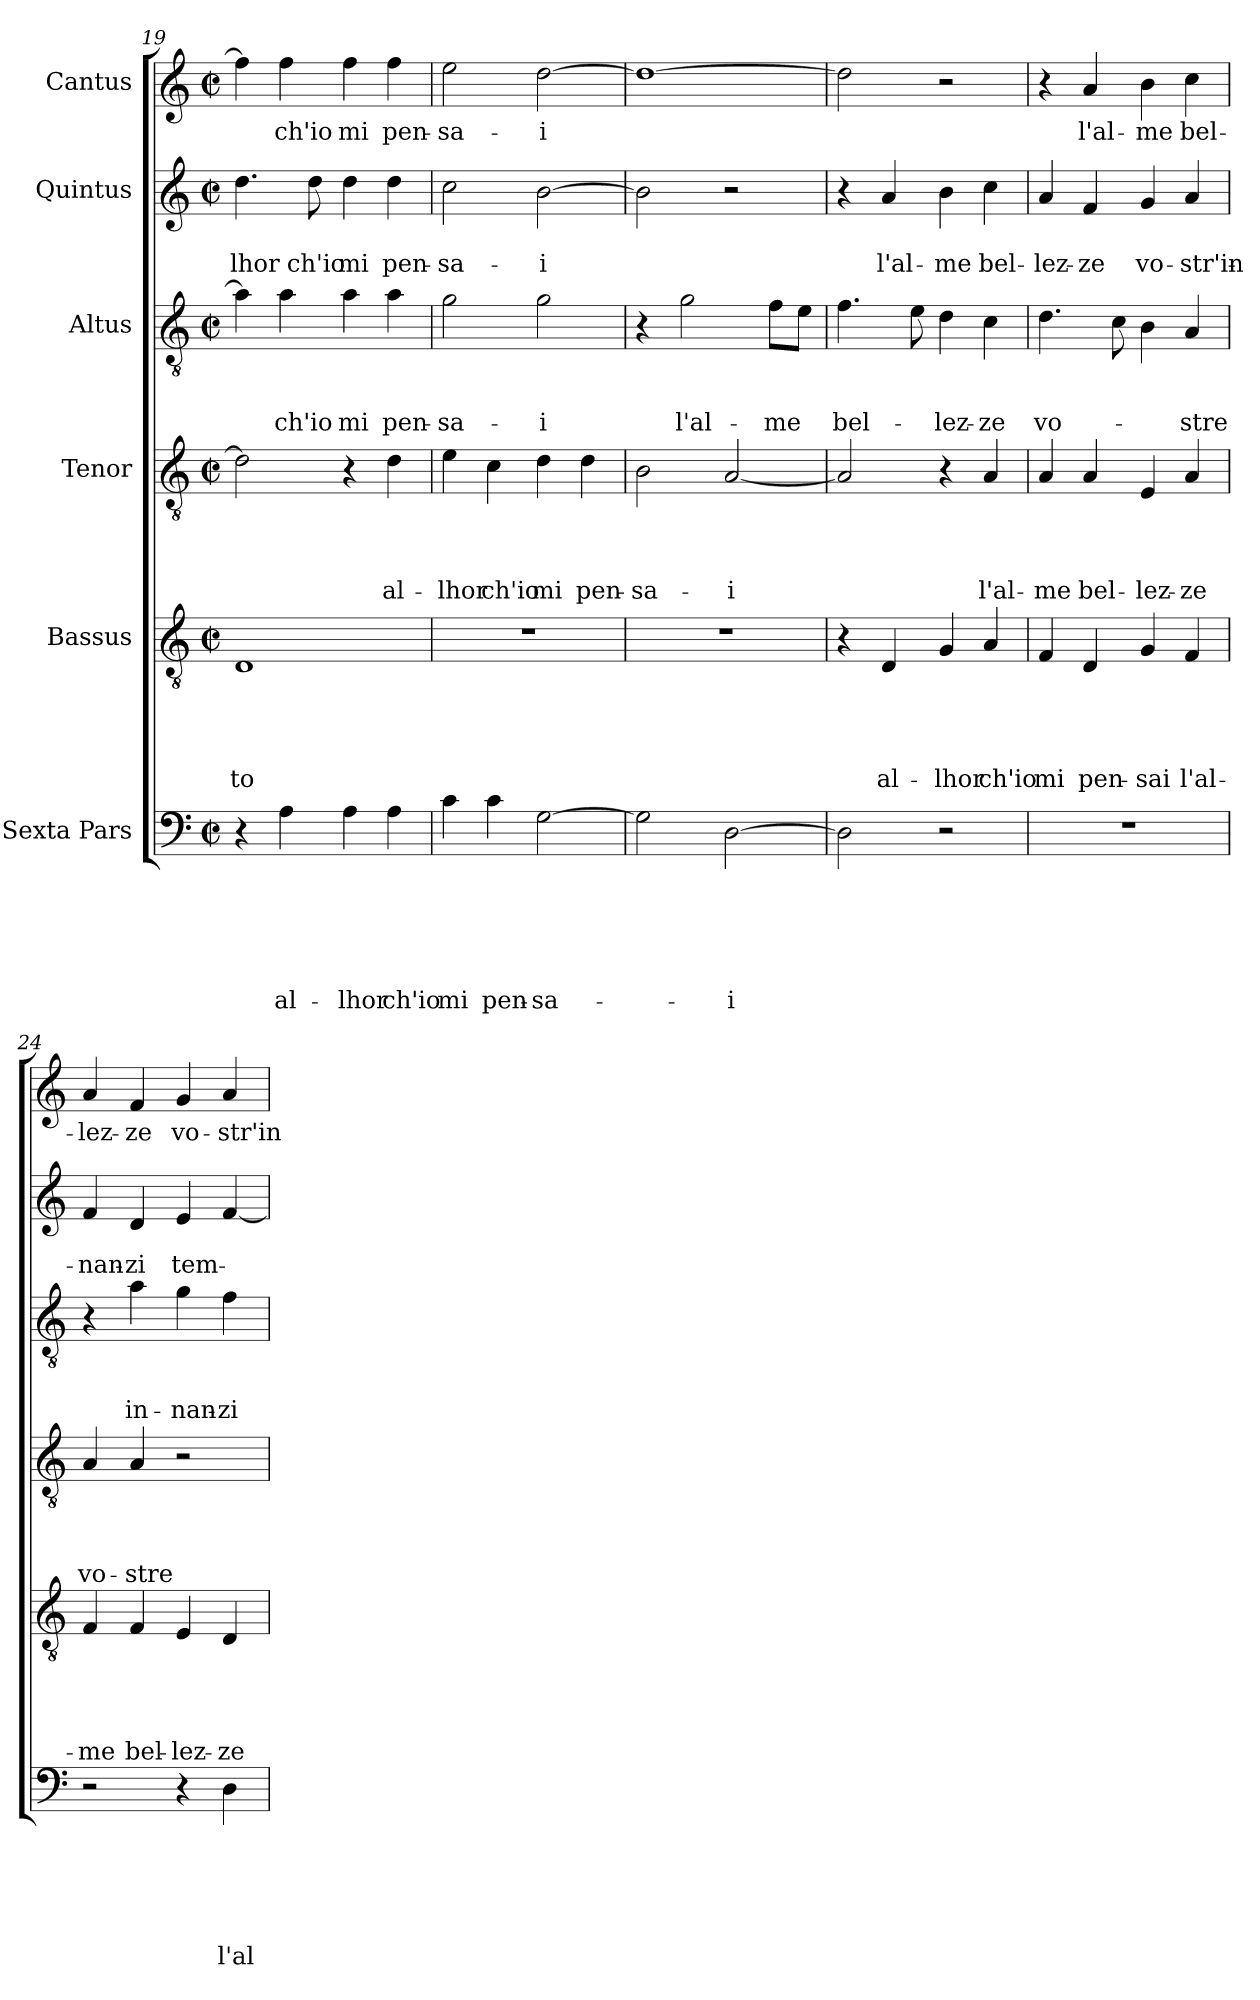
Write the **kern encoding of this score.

**kern	**text	**text	**text	**text	**text	**text	**kern	**text	**text	**text	**text	**text	**kern	**text	**text	**text	**text	**kern	**text	**text	**text	**kern	**text	**text	**kern	**text
*part6	*part6	*part6	*part6	*part6	*part6	*part6	*part5	*part5	*part5	*part5	*part5	*part5	*part4	*part4	*part4	*part4	*part4	*part3	*part3	*part3	*part3	*part2	*part2	*part2	*part1	*part1
*staff6	*staff6	*staff6	*staff6	*staff6	*staff6	*staff6	*staff5	*staff5	*staff5	*staff5	*staff5	*staff5	*staff4	*staff4	*staff4	*staff4	*staff4	*staff3	*staff3	*staff3	*staff3	*staff2	*staff2	*staff2	*staff1	*staff1
*I"Sexta Pars	*	*	*	*	*	*	*I"Bassus	*	*	*	*	*	*I"Tenor	*	*	*	*	*I"Altus	*	*	*	*I"Quintus	*	*	*I"Cantus	*
*clefF4	*	*	*	*	*	*	*clefGv2	*	*	*	*	*	*clefGv2	*	*	*	*	*clefGv2	*	*	*	*clefG2	*	*	*clefG2	*
*k[]	*	*	*	*	*	*	*k[]	*	*	*	*	*	*k[]	*	*	*	*	*k[]	*	*	*	*k[]	*	*	*k[]	*
*C:	*	*	*	*	*	*	*C:	*	*	*	*	*	*C:	*	*	*	*	*C:	*	*	*	*C:	*	*	*C:	*
*M2/2	*	*	*	*	*	*	*M2/2	*	*	*	*	*	*M2/2	*	*	*	*	*M2/2	*	*	*	*M2/2	*	*	*M2/2	*
*met(c|)	*	*	*	*	*	*	*met(c|)	*	*	*	*	*	*met(c|)	*	*	*	*	*met(c|)	*	*	*	*met(c|)	*	*	*met(c|)	*
=19	=19	=19	=19	=19	=19	=19	=19	=19	=19	=19	=19	=19	=19	=19	=19	=19	=19	=19	=19	=19	=19	=19	=19	=19	=19	=19
4r	.	.	.	.	.	.	1D	.	.	.	.	-to	2d\]	.	.	.	.	4a\]	.	.	.	4.dd\	.	-lhor	4ff\]	.
4A\	.	.	.	.	.	al-	.	.	.	.	.	.	.	.	.	.	.	4a\	.	.	ch'io	.	.	.	4ff\	ch'io
.	.	.	.	.	.	.	.	.	.	.	.	.	.	.	.	.	.	.	.	.	.	8dd\	.	ch'io	.	.
4A\	.	.	.	.	.	-lhor	.	.	.	.	.	.	4r	.	.	.	.	4a\	.	.	mi	4dd\	.	mi	4ff\	mi
4A\	.	.	.	.	.	ch'io	.	.	.	.	.	.	4d\	.	.	.	al-	4a\	.	.	pen-	4dd\	.	pen-	4ff\	pen-
=20	=20	=20	=20	=20	=20	=20	=20	=20	=20	=20	=20	=20	=20	=20	=20	=20	=20	=20	=20	=20	=20	=20	=20	=20	=20	=20
4c\	.	.	.	.	.	mi	1r	.	.	.	.	.	4e\	.	.	.	-lhor	2g\	.	.	-sa-	2cc\	.	-sa-	2ee\	-sa-
4c\	.	.	.	.	.	pen-	.	.	.	.	.	.	4c\	.	.	.	ch'io	.	.	.	.	.	.	.	.	.
[2G\	.	.	.	.	.	-sa-	.	.	.	.	.	.	4d\	.	.	.	mi	2g\	.	.	-i	[2b\	.	-i	[2dd\	-i
.	.	.	.	.	.	.	.	.	.	.	.	.	4d\	.	.	.	pen-	.	.	.	.	.	.	.	.	.
=21	=21	=21	=21	=21	=21	=21	=21	=21	=21	=21	=21	=21	=21	=21	=21	=21	=21	=21	=21	=21	=21	=21	=21	=21	=21	=21
2G\]	.	.	.	.	.	.	1r	.	.	.	.	.	2B\	.	.	.	-sa-	4r	.	.	.	2b\]	.	.	1dd_	.
.	.	.	.	.	.	.	.	.	.	.	.	.	.	.	.	.	.	2g\	.	.	l'al-	.	.	.	.	.
[2D\	.	.	.	.	.	-i	.	.	.	.	.	.	[2A/	.	.	.	-i	.	.	.	.	2r	.	.	.	.
.	.	.	.	.	.	.	.	.	.	.	.	.	.	.	.	.	.	8f\L	.	.	-me	.	.	.	.	.
.	.	.	.	.	.	.	.	.	.	.	.	.	.	.	.	.	.	8e\J	.	.	.	.	.	.	.	.
=22	=22	=22	=22	=22	=22	=22	=22	=22	=22	=22	=22	=22	=22	=22	=22	=22	=22	=22	=22	=22	=22	=22	=22	=22	=22	=22
2D\]	.	.	.	.	.	.	4r	.	.	.	.	.	2A/]	.	.	.	.	4.f\	.	.	bel-	4r	.	.	2dd\]	.
.	.	.	.	.	.	.	4D/	.	.	.	.	al-	.	.	.	.	.	.	.	.	.	4a/	.	l'al-	.	.
.	.	.	.	.	.	.	.	.	.	.	.	.	.	.	.	.	.	8e\	.	.	.	.	.	.	.	.
2r	.	.	.	.	.	.	4G/	.	.	.	.	-lhor	4r	.	.	.	.	4d\	.	.	-lez-	4b\	.	-me	2r	.
.	.	.	.	.	.	.	4A/	.	.	.	.	ch'io	4A/	.	.	.	l'al-	4c\	.	.	-ze	4cc\	.	bel-	.	.
=23	=23	=23	=23	=23	=23	=23	=23	=23	=23	=23	=23	=23	=23	=23	=23	=23	=23	=23	=23	=23	=23	=23	=23	=23	=23	=23
1r	.	.	.	.	.	.	4F/	.	.	.	.	mi	4A/	.	.	.	-me	4.d\	.	.	vo-	4a/	.	-lez-	4r	.
.	.	.	.	.	.	.	4D/	.	.	.	.	pen-	4A/	.	.	.	bel-	.	.	.	.	4f/	.	-ze	4a/	l'al-
.	.	.	.	.	.	.	.	.	.	.	.	.	.	.	.	.	.	8c\	.	.	.	.	.	.	.	.
.	.	.	.	.	.	.	4G/	.	.	.	.	-sai	4E/	.	.	.	-lez-	4B\	.	.	.	4g/	.	vo-	4b\	-me
.	.	.	.	.	.	.	4F/	.	.	.	.	l'al-	4A/	.	.	.	-ze	4A/	.	.	-stre	4a/	.	-str'in-	4cc\	bel-
!!LO:PB:g=z
=24	=24	=24	=24	=24	=24	=24	=24	=24	=24	=24	=24	=24	=24	=24	=24	=24	=24	=24	=24	=24	=24	=24	=24	=24	=24	=24
2r	.	.	.	.	.	.	4F/	.	.	.	.	-me	4A/	.	.	.	vo-	4r	.	.	.	4f/	.	-nan-	4a/	-lez-
.	.	.	.	.	.	.	4F/	.	.	.	.	bel-	4A/	.	.	.	-stre	4a\	.	.	in-	4d/	.	-zi	4f/	-ze
4r	.	.	.	.	.	.	4E/	.	.	.	.	-lez-	2r	.	.	.	.	4g\	.	.	-nan-	4e/	.	tem-	4g/	vo-
4D\	.	.	.	.	.	l'al-	4D/	.	.	.	.	-ze	.	.	.	.	.	4f\	.	.	-zi	[4f/	.	.	4a/	-str'in-
=	=	=	=	=	=	=	=	=	=	=	=	=	=	=	=	=	=	=	=	=	=	=	=	=	=	=
*-	*-	*-	*-	*-	*-	*-	*-	*-	*-	*-	*-	*-	*-	*-	*-	*-	*-	*-	*-	*-	*-	*-	*-	*-	*-	*-
